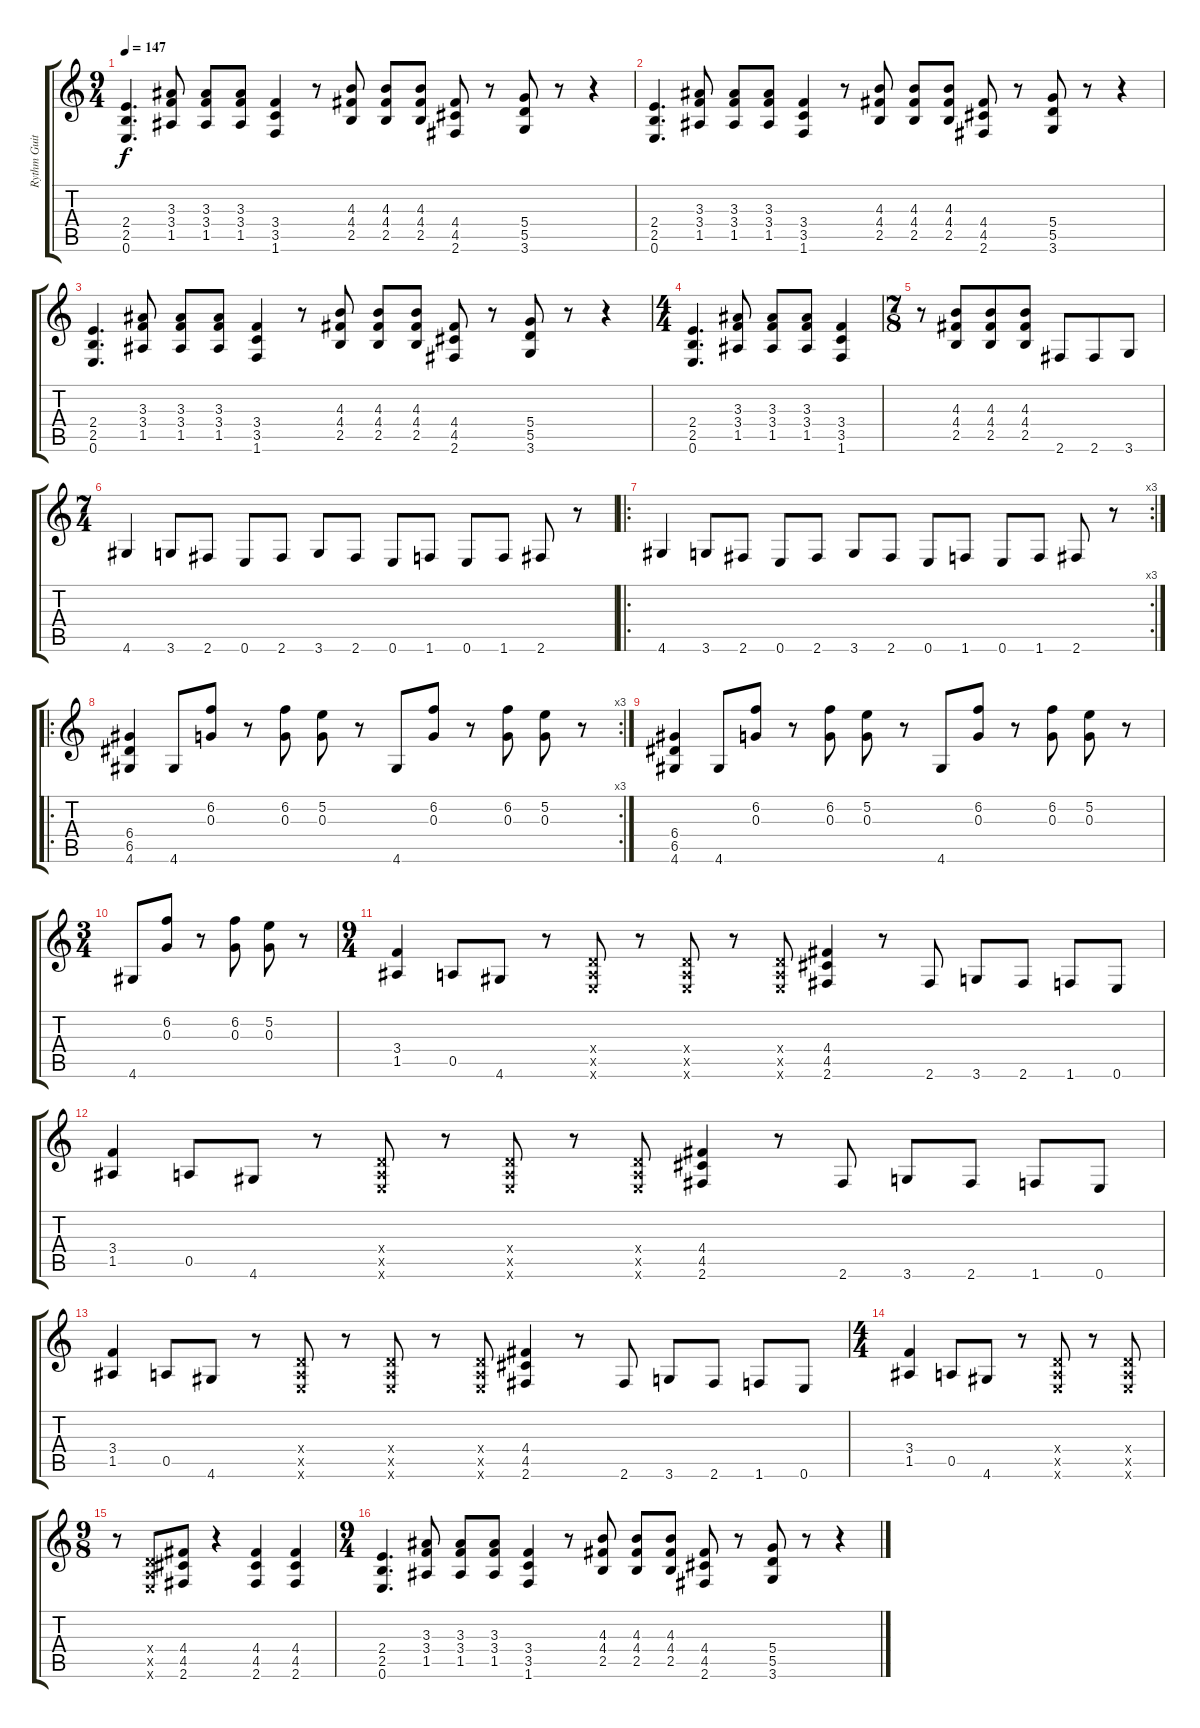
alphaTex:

\track ("Rythm Guitar" "Rythm Guit") {instrument distortionguitar}
\staff {score tabs}
\tuning (E4 B3 G3 D3 A2 E2) {hide}
\ts (9 4)
\tempo 147
\clef g2
\ks c
(2.4 2.5 0.6).4{d dy f} (3.3 3.4 1.5).8 (3.3 3.4 1.5).8 (3.3 3.4 1.5).8 (3.4 3.5 1.6).4 r.8 (4.3 4.4 2.5).8 (4.3 4.4 2.5).8 (4.3 4.4 2.5).8 (4.4 4.5 2.6).8 r.8 (5.4 5.5 3.6).8 r.8 r.4 |
(2.4 2.5 0.6).4{d} (3.3 3.4 1.5).8 (3.3 3.4 1.5).8 (3.3 3.4 1.5).8 (3.4 3.5 1.6).4 r.8 (4.3 4.4 2.5).8 (4.3 4.4 2.5).8 (4.3 4.4 2.5).8 (4.4 4.5 2.6).8 r.8 (5.4 5.5 3.6).8 r.8 r.4 |
(2.4 2.5 0.6).4{d} (3.3 3.4 1.5).8 (3.3 3.4 1.5).8 (3.3 3.4 1.5).8 (3.4 3.5 1.6).4 r.8 (4.3 4.4 2.5).8 (4.3 4.4 2.5).8 (4.3 4.4 2.5).8 (4.4 4.5 2.6).8 r.8 (5.4 5.5 3.6).8 r.8 r.4 |
\ts (4 4)
(2.4 2.5 0.6).4{d} (3.3 3.4 1.5).8 (3.3 3.4 1.5).8 (3.3 3.4 1.5).8 (3.4 3.5 1.6).4 |
\ts (7 8)
r.8 (4.3 4.4 2.5).8 (4.3 4.4 2.5).8 (4.3 4.4 2.5).8 2.6.8 2.6.8 3.6.8 |
\ts (7 4)
4.6.4 3.6.8 2.6.8 0.6.8 2.6.8 3.6.8 2.6.8 0.6.8 1.6.8 0.6.8 1.6.8 2.6.8 r.8 |
\ro
\rc 3
4.6.4 3.6.8 2.6.8 0.6.8 2.6.8 3.6.8 2.6.8 0.6.8 1.6.8 0.6.8 1.6.8 2.6.8 r.8 |
\ro
\rc 3
(6.4 6.5 4.6).4 4.6.8 (6.2 0.3).8 r.8 (6.2 0.3).8 (5.2 0.3).8 r.8 4.6.8 (6.2 0.3).8 r.8 (6.2 0.3).8 (5.2 0.3).8 r.8 |
(6.4 6.5 4.6).4 4.6.8 (6.2 0.3).8 r.8 (6.2 0.3).8 (5.2 0.3).8 r.8 4.6.8 (6.2 0.3).8 r.8 (6.2 0.3).8 (5.2 0.3).8 r.8 |
\ts (3 4)
4.6.8 (6.2 0.3).8 r.8 (6.2 0.3).8 (5.2 0.3).8 r.8 |
\ts (9 4)
(3.4 1.5).4 0.5.8 4.6.8 r.8 (0.4{x} 0.5{x} 0.6{x}).8 r.8 (0.4{x} 0.5{x} 0.6{x}).8 r.8 (0.4{x} 0.5{x} 0.6{x}).8 (4.4 4.5 2.6).4 r.8 2.6.8 3.6.8 2.6.8 1.6.8 0.6.8 |
(3.4 1.5).4 0.5.8 4.6.8 r.8 (0.4{x} 0.5{x} 0.6{x}).8 r.8 (0.4{x} 0.5{x} 0.6{x}).8 r.8 (0.4{x} 0.5{x} 0.6{x}).8 (4.4 4.5 2.6).4 r.8 2.6.8 3.6.8 2.6.8 1.6.8 0.6.8 |
(3.4 1.5).4 0.5.8 4.6.8 r.8 (0.4{x} 0.5{x} 0.6{x}).8 r.8 (0.4{x} 0.5{x} 0.6{x}).8 r.8 (0.4{x} 0.5{x} 0.6{x}).8 (4.4 4.5 2.6).4 r.8 2.6.8 3.6.8 2.6.8 1.6.8 0.6.8 |
\ts (4 4)
(3.4 1.5).4 0.5.8 4.6.8 r.8 (0.4{x} 0.5{x} 0.6{x}).8 r.8 (0.4{x} 0.5{x} 0.6{x}).8 |
\ts (9 8)
r.8 (0.4{x} 0.5{x} 0.6{x}).8 (4.4 4.5 2.6).8 r.4 (4.4 4.5 2.6).4 (4.4 4.5 2.6).4 |
\ts (9 4)
(2.4 2.5 0.6).4{d} (3.3 3.4 1.5).8 (3.3 3.4 1.5).8 (3.3 3.4 1.5).8 (3.4 3.5 1.6).4 r.8 (4.3 4.4 2.5).8 (4.3 4.4 2.5).8 (4.3 4.4 2.5).8 (4.4 4.5 2.6).8 r.8 (5.4 5.5 3.6).8 r.8 r.4
